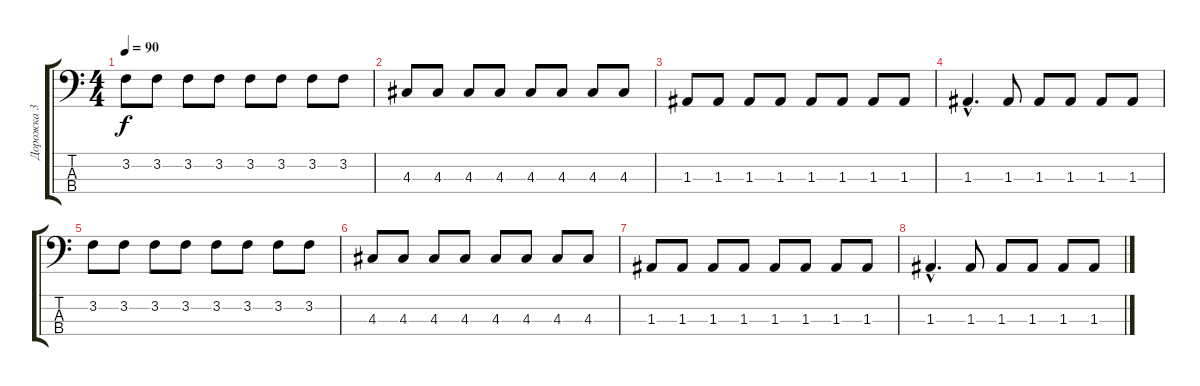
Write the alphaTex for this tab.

\track ("Дорожка 3" "Дорожка 3") {instrument electricbassfinger}
\staff {score tabs}
\tuning (G2 D2 A1 E1) {hide}
\ts (4 4)
\tempo 90
\clef f4
\ks c
3.2.8{dy f} 3.2.8 3.2.8 3.2.8 3.2.8 3.2.8 3.2.8 3.2.8 |
4.3.8 4.3.8 4.3.8 4.3.8 4.3.8 4.3.8 4.3.8 4.3.8 |
1.3.8 1.3.8 1.3.8 1.3.8 1.3.8 1.3.8 1.3.8 1.3.8 |
1.3{hac}.4{d} 1.3.8 1.3.8 1.3.8 1.3.8 1.3.8 |
3.2.8 3.2.8 3.2.8 3.2.8 3.2.8 3.2.8 3.2.8 3.2.8 |
4.3.8 4.3.8 4.3.8 4.3.8 4.3.8 4.3.8 4.3.8 4.3.8 |
1.3.8 1.3.8 1.3.8 1.3.8 1.3.8 1.3.8 1.3.8 1.3.8 |
1.3{hac}.4{d} 1.3.8 1.3.8 1.3.8 1.3.8 1.3.8
